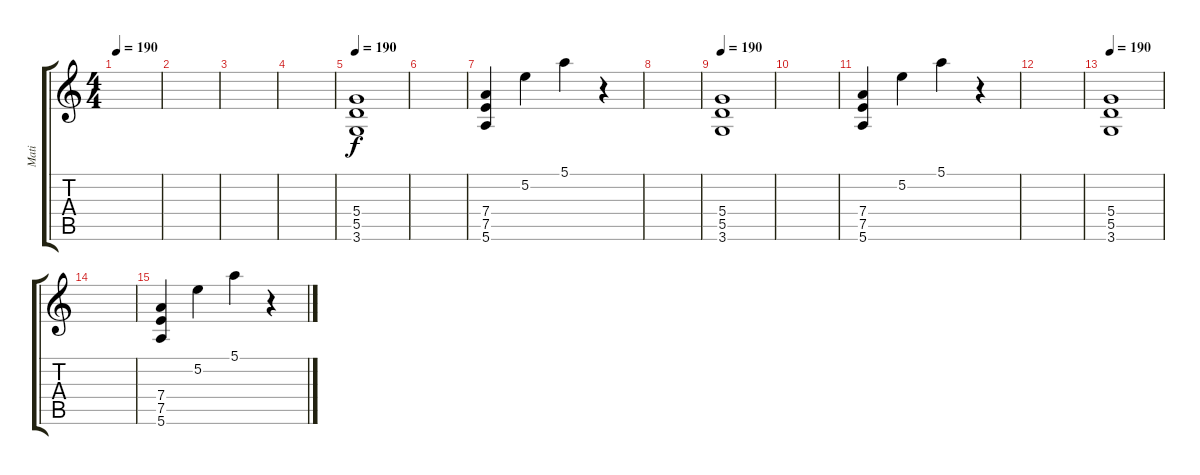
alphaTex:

\track ("Mati" "Mati") {instrument overdrivenguitar}
\staff {score tabs}
\tuning (E4 B3 G3 D3 A2 E2) {hide}
\ts (4 4)
\tempo 190
\clef g2
\ks c
|
|
|
|
\tempo 190
(5.4 5.5 3.6).1{volume 7} |
|
(7.4 7.5 5.6).4 5.2.4 5.1.4 r.4 |
|
\tempo 190
(5.4 5.5 3.6).1 |
|
(7.4 7.5 5.6).4 5.2.4 5.1.4 r.4 |
|
\tempo 190
(5.4 5.5 3.6).1{volume 7} |
|
(7.4 7.5 5.6).4 5.2.4 5.1.4 r.4
